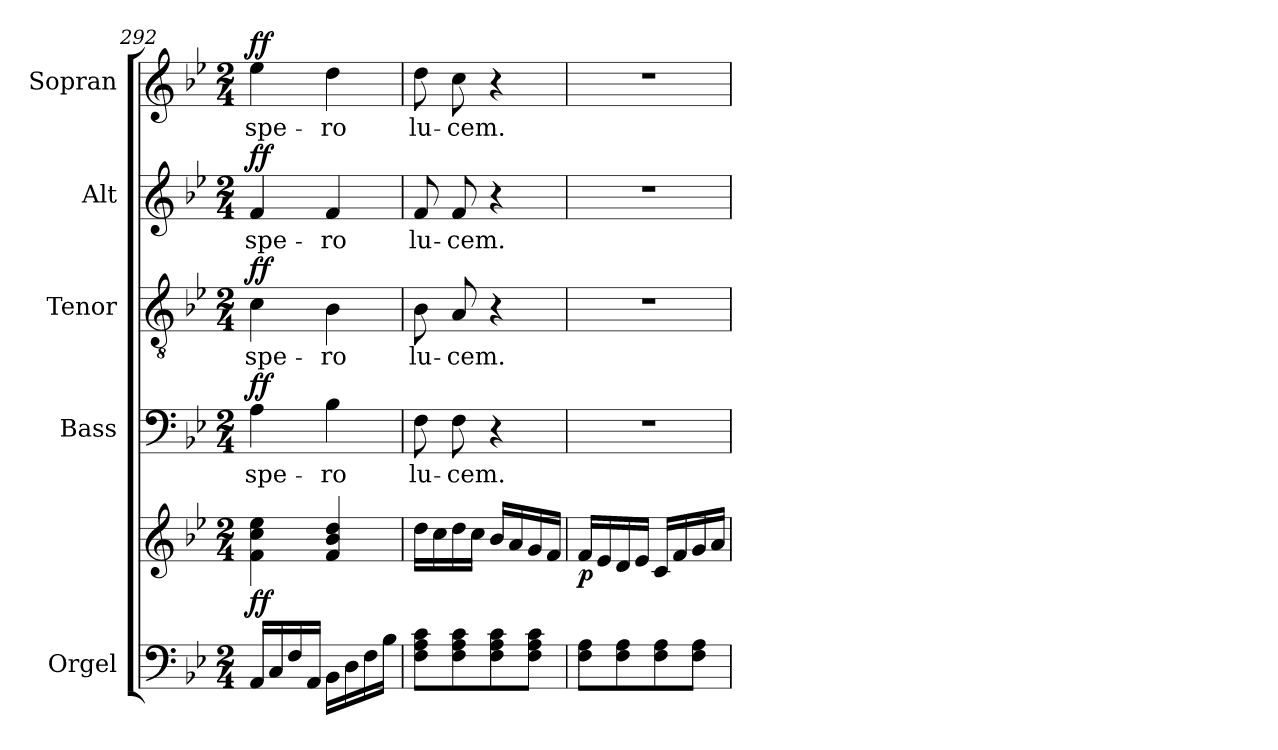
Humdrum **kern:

**kern	**kern	**dynam	**kern	**text	**dynam	**kern	**text	**dynam	**kern	**text	**dynam	**kern	**text	**dynam
*part5	*part5	*part5	*part4	*part4	*part4	*part3	*part3	*part3	*part2	*part2	*part2	*part1	*part1	*part1
*staff6	*staff5	*staff5/6	*staff4	*staff4	*staff4	*staff3	*staff3	*staff3	*staff2	*staff2	*staff2	*staff1	*staff1	*staff1
*I"Orgel	*	*	*I"Bass	*	*	*I"Tenor	*	*	*I"Alt	*	*	*I"Sopran	*	*
*I'Org.	*	*	*I'B.	*	*	*I'T.	*	*	*I'A.	*	*	*I'S.	*	*
*clefF4	*clefG2	*	*clefF4	*	*	*clefGv2	*	*	*clefG2	*	*	*clefG2	*	*
*k[b-e-]	*k[b-e-]	*	*k[b-e-]	*	*	*k[b-e-]	*	*	*k[b-e-]	*	*	*k[b-e-]	*	*
*B-:	*B-:	*	*B-:	*	*	*B-:	*	*	*B-:	*	*	*B-:	*	*
*M2/4	*M2/4	*	*M2/4	*	*	*M2/4	*	*	*M2/4	*	*	*M2/4	*	*
=292	=292	=292	=292	=292	=292	=292	=292	=292	=292	=292	=292	=292	=292	=292
!	!	!LO:DY:b	!	!LO:LY:b	!LO:DY:a	!	!LO:LY:b	!LO:DY:a	!	!LO:LY:b	!LO:DY:a	!	!LO:LY:b	!LO:DY:a
16AA/LL	4f\ 4cc\ 4ee-\	ff	4A\	spe-	ff	4c\	spe-	ff	4f/	spe-	ff	4ee-\	spe-	ff
16C/	.	.	.	.	.	.	.	.	.	.	.	.	.	.
16F/	.	.	.	.	.	.	.	.	.	.	.	.	.	.
16AA/JJ	.	.	.	.	.	.	.	.	.	.	.	.	.	.
!	!	!	!	!LO:LY:b	!	!	!LO:LY:b	!	!	!LO:LY:b	!	!	!LO:LY:b	!
16BB-\LL	4f/ 4b-/ 4dd/	.	4B-\	-ro	.	4B-\	-ro	.	4f/	-ro	.	4dd\	-ro	.
16D\	.	.	.	.	.	.	.	.	.	.	.	.	.	.
16F\	.	.	.	.	.	.	.	.	.	.	.	.	.	.
16B-\JJ	.	.	.	.	.	.	.	.	.	.	.	.	.	.
=293	=293	=293	=293	=293	=293	=293	=293	=293	=293	=293	=293	=293	=293	=293
!	!	!	!	!LO:LY:b	!	!	!LO:LY:b	!	!	!LO:LY:b	!	!	!LO:LY:b	!
8F\ 8A\ 8c\L	16dd\LL	.	8F\	lu-	.	8B-\	lu-	.	8f/	lu-	.	8dd\	lu-	.
.	16cc\	.	.	.	.	.	.	.	.	.	.	.	.	.
!	!	!	!	!LO:LY:b	!	!	!LO:LY:b	!	!	!LO:LY:b	!	!	!LO:LY:b	!
8F\ 8A\ 8c\	16dd\	.	8F\	-cem.	.	8A/	-cem.	.	8f/	-cem.	.	8cc\	-cem.	.
.	16cc\JJ	.	.	.	.	.	.	.	.	.	.	.	.	.
8F\ 8A\ 8c\	16b-/LL	.	4r	.	.	4r	.	.	4r	.	.	4r	.	.
.	16a/	.	.	.	.	.	.	.	.	.	.	.	.	.
8F\ 8A\ 8c\J	16g/	.	.	.	.	.	.	.	.	.	.	.	.	.
.	16f/JJ	.	.	.	.	.	.	.	.	.	.	.	.	.
=294	=294	=294	=294	=294	=294	=294	=294	=294	=294	=294	=294	=294	=294	=294
!	!	!LO:DY:b	!	!	!	!	!	!	!	!	!	!	!	!
8F\ 8A\L	16f/LL	p	2r	.	.	2r	.	.	2r	.	.	2r	.	.
.	16e-/	.	.	.	.	.	.	.	.	.	.	.	.	.
8F\ 8A\	16d/	.	.	.	.	.	.	.	.	.	.	.	.	.
.	16e-/JJ	.	.	.	.	.	.	.	.	.	.	.	.	.
8F\ 8A\	16c/LL	.	.	.	.	.	.	.	.	.	.	.	.	.
.	16f/	.	.	.	.	.	.	.	.	.	.	.	.	.
8F\ 8A\J	16g/	.	.	.	.	.	.	.	.	.	.	.	.	.
.	16a/JJ	.	.	.	.	.	.	.	.	.	.	.	.	.
=	=	=	=	=	=	=	=	=	=	=	=	=	=	=
*-	*-	*-	*-	*-	*-	*-	*-	*-	*-	*-	*-	*-	*-	*-
